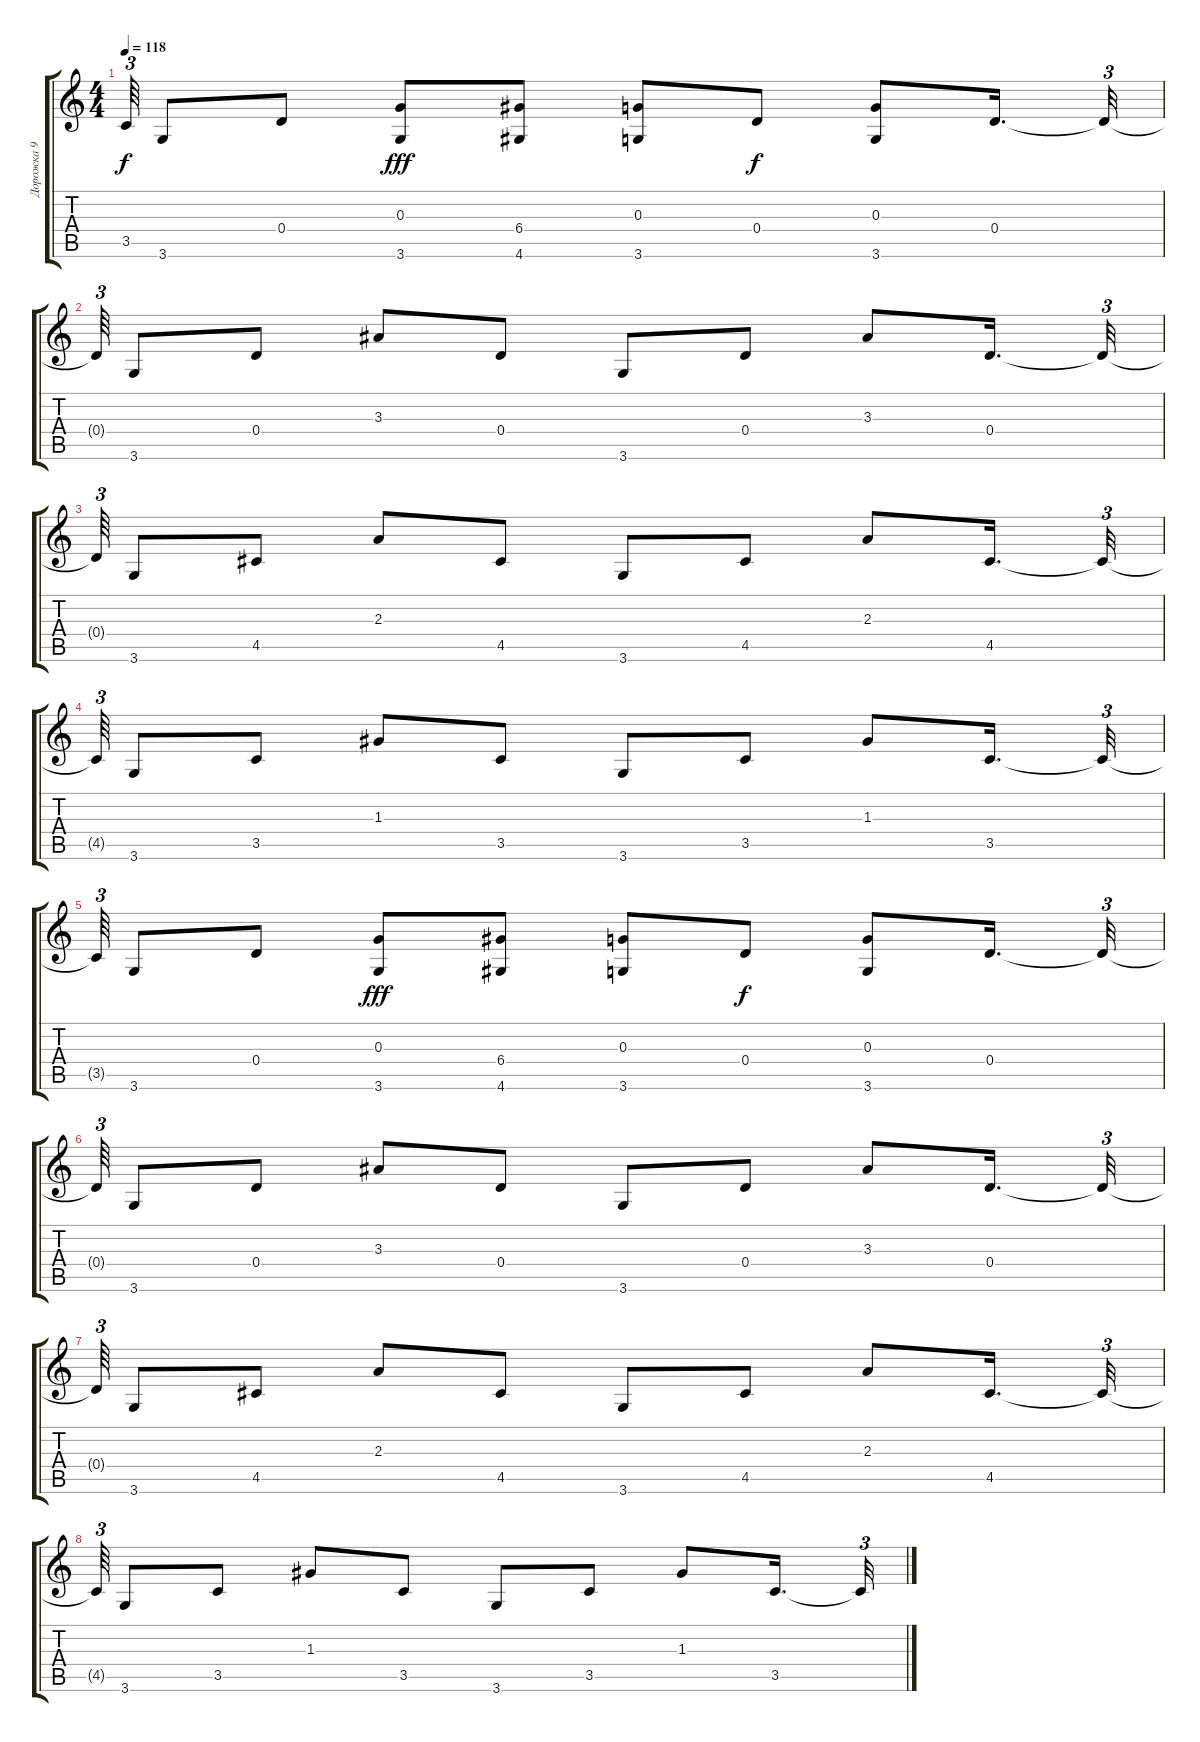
\track ("Дорожка 9" "Дорожка 9") {instrument electricguitarclean}
\staff {score tabs}
\tuning (E4 B3 G3 D3 A2 E2) {hide}
\ts (4 4)
\tempo 118
\clef g2
\ks c
3.5{t}.64{tu (3 2) dy f} 3.6.8 0.4.8 (0.3 3.6).8{dy fff} (6.4 4.6).8 (0.3 3.6).8 0.4.8{dy f} (0.3 3.6).8 0.4.16{d} 0.4{t}.32{tu (3 2)} |
0.4{t}.64{tu (3 2)} 3.6.8 0.4.8 3.3.8 0.4.8 3.6.8 0.4.8 3.3.8 0.4.16{d} 0.4{t}.32{tu (3 2)} |
0.4{t}.64{tu (3 2)} 3.6.8{instrument stringensemble1} 4.5.8 2.3.8 4.5.8 3.6.8 4.5.8 2.3.8 4.5.16{d} 4.5{t}.32{tu (3 2)} |
4.5{t}.64{tu (3 2)} 3.6.8 3.5.8 1.3.8 3.5.8 3.6.8 3.5.8 1.3.8 3.5.16{d} 3.5{t}.32{tu (3 2)} |
3.5{t}.64{tu (3 2)} 3.6.8 0.4.8 (0.3 3.6).8{dy fff} (6.4 4.6).8 (0.3 3.6).8 0.4.8{dy f} (0.3 3.6).8 0.4.16{d} 0.4{t}.32{tu (3 2)} |
0.4{t}.64{tu (3 2)} 3.6.8 0.4.8 3.3.8 0.4.8 3.6.8 0.4.8 3.3.8 0.4.16{d} 0.4{t}.32{tu (3 2)} |
0.4{t}.64{tu (3 2)} 3.6.8{instrument stringensemble1} 4.5.8 2.3.8 4.5.8 3.6.8 4.5.8 2.3.8 4.5.16{d} 4.5{t}.32{tu (3 2)} |
4.5{t}.64{tu (3 2)} 3.6.8 3.5.8 1.3.8 3.5.8 3.6.8 3.5.8 1.3.8 3.5.16{d} 3.5{t}.32{tu (3 2)}
